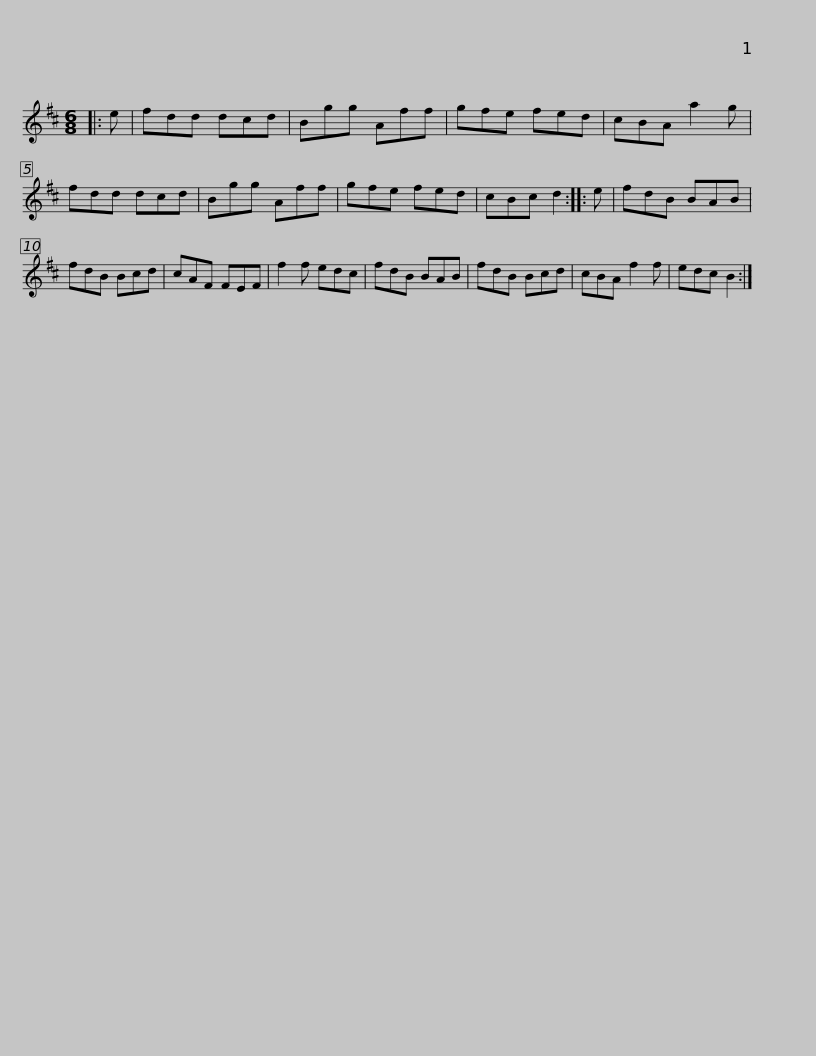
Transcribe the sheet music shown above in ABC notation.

X:1
L:1/8
M:6/8
I:linebreak $
K:D
V:1 treble
V:1
|: e | fdd dcd | Bgg Aff | gfe fed | cBA a2 g | %5
 fdd dcd | Bgg Aff | gfe fed |$ cBc d2 :: e | %10
 fdB BAB | fdB Bcd | cAF FEF | f2 f edc | fdB BAB | %15
 fdB Bcd |$ cBA f2 f | edc B2 :| %18
